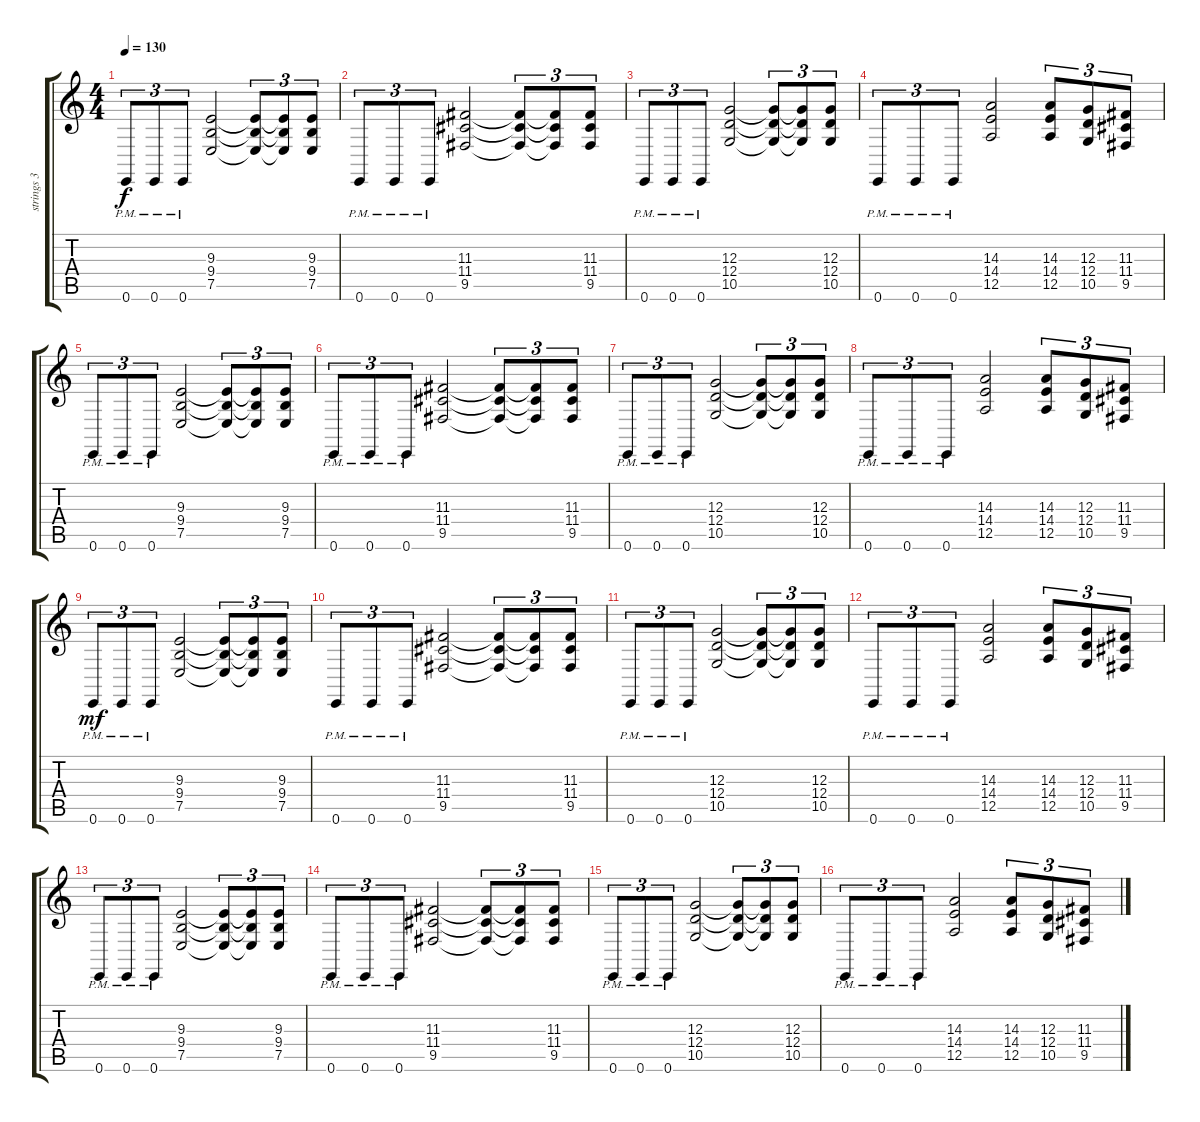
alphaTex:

\track ("strings 3" "strings 3") {instrument tremolostrings}
\staff {score tabs}
\tuning (E4 B3 G3 D3 A2 E2) {hide}
\ts (4 4)
\tempo 130
\clef g2
\ks c
0.6{pm}.8{tu (3 2) dy f} 0.6{pm}.8{tu (3 2)} 0.6{pm}.8{tu (3 2)} (9.3 9.4 7.5).2 (9.3{t} 9.4{t} 7.5{t}).8{tu (3 2)} (9.3{t} 9.4{t} 7.5{t}).8{tu (3 2)} (9.3 9.4 7.5).8{tu (3 2)} |
0.6{pm}.8{tu (3 2)} 0.6{pm}.8{tu (3 2)} 0.6{pm}.8{tu (3 2)} (11.3 11.4 9.5).2 (11.3{t} 11.4{t} 9.5{t}).8{tu (3 2)} (11.3{t} 11.4{t} 9.5{t}).8{tu (3 2)} (11.3 11.4 9.5).8{tu (3 2)} |
0.6{pm}.8{tu (3 2)} 0.6{pm}.8{tu (3 2)} 0.6{pm}.8{tu (3 2)} (12.3 12.4 10.5).2 (12.3{t} 12.4{t} 10.5{t}).8{tu (3 2)} (12.3{t} 12.4{t} 10.5{t}).8{tu (3 2)} (12.3 12.4 10.5).8{tu (3 2)} |
0.6{pm}.8{tu (3 2)} 0.6{pm}.8{tu (3 2)} 0.6{pm}.8{tu (3 2)} (14.3 14.4 12.5).2 (14.3 14.4 12.5).8{tu (3 2)} (12.3 12.4 10.5).8{tu (3 2)} (11.3 11.4 9.5).8{tu (3 2)} |
0.6{pm}.8{tu (3 2)} 0.6{pm}.8{tu (3 2)} 0.6{pm}.8{tu (3 2)} (9.3 9.4 7.5).2 (9.3{t} 9.4{t} 7.5{t}).8{tu (3 2)} (9.3{t} 9.4{t} 7.5{t}).8{tu (3 2)} (9.3 9.4 7.5).8{tu (3 2)} |
0.6{pm}.8{tu (3 2)} 0.6{pm}.8{tu (3 2)} 0.6{pm}.8{tu (3 2)} (11.3 11.4 9.5).2 (11.3{t} 11.4{t} 9.5{t}).8{tu (3 2)} (11.3{t} 11.4{t} 9.5{t}).8{tu (3 2)} (11.3 11.4 9.5).8{tu (3 2)} |
0.6{pm}.8{tu (3 2)} 0.6{pm}.8{tu (3 2)} 0.6{pm}.8{tu (3 2)} (12.3 12.4 10.5).2 (12.3{t} 12.4{t} 10.5{t}).8{tu (3 2)} (12.3{t} 12.4{t} 10.5{t}).8{tu (3 2)} (12.3 12.4 10.5).8{tu (3 2)} |
0.6{pm}.8{tu (3 2)} 0.6{pm}.8{tu (3 2)} 0.6{pm}.8{tu (3 2)} (14.3 14.4 12.5).2 (14.3 14.4 12.5).8{tu (3 2)} (12.3 12.4 10.5).8{tu (3 2)} (11.3 11.4 9.5).8{tu (3 2)} |
0.6{pm}.8{tu (3 2) dy mf} 0.6{pm}.8{tu (3 2)} 0.6{pm}.8{tu (3 2)} (9.3 9.4 7.5).2 (9.3{t} 9.4{t} 7.5{t}).8{tu (3 2)} (9.3{t} 9.4{t} 7.5{t}).8{tu (3 2)} (9.3 9.4 7.5).8{tu (3 2)} |
0.6{pm}.8{tu (3 2)} 0.6{pm}.8{tu (3 2)} 0.6{pm}.8{tu (3 2)} (11.3 11.4 9.5).2 (11.3{t} 11.4{t} 9.5{t}).8{tu (3 2)} (11.3{t} 11.4{t} 9.5{t}).8{tu (3 2)} (11.3 11.4 9.5).8{tu (3 2)} |
0.6{pm}.8{tu (3 2)} 0.6{pm}.8{tu (3 2)} 0.6{pm}.8{tu (3 2)} (12.3 12.4 10.5).2 (12.3{t} 12.4{t} 10.5{t}).8{tu (3 2)} (12.3{t} 12.4{t} 10.5{t}).8{tu (3 2)} (12.3 12.4 10.5).8{tu (3 2)} |
0.6{pm}.8{tu (3 2)} 0.6{pm}.8{tu (3 2)} 0.6{pm}.8{tu (3 2)} (14.3 14.4 12.5).2 (14.3 14.4 12.5).8{tu (3 2)} (12.3 12.4 10.5).8{tu (3 2)} (11.3 11.4 9.5).8{tu (3 2)} |
0.6{pm}.8{tu (3 2)} 0.6{pm}.8{tu (3 2)} 0.6{pm}.8{tu (3 2)} (9.3 9.4 7.5).2 (9.3{t} 9.4{t} 7.5{t}).8{tu (3 2)} (9.3{t} 9.4{t} 7.5{t}).8{tu (3 2)} (9.3 9.4 7.5).8{tu (3 2)} |
0.6{pm}.8{tu (3 2)} 0.6{pm}.8{tu (3 2)} 0.6{pm}.8{tu (3 2)} (11.3 11.4 9.5).2 (11.3{t} 11.4{t} 9.5{t}).8{tu (3 2)} (11.3{t} 11.4{t} 9.5{t}).8{tu (3 2)} (11.3 11.4 9.5).8{tu (3 2)} |
0.6{pm}.8{tu (3 2)} 0.6{pm}.8{tu (3 2)} 0.6{pm}.8{tu (3 2)} (12.3 12.4 10.5).2 (12.3{t} 12.4{t} 10.5{t}).8{tu (3 2)} (12.3{t} 12.4{t} 10.5{t}).8{tu (3 2)} (12.3 12.4 10.5).8{tu (3 2)} |
0.6{pm}.8{tu (3 2)} 0.6{pm}.8{tu (3 2)} 0.6{pm}.8{tu (3 2)} (14.3 14.4 12.5).2 (14.3 14.4 12.5).8{tu (3 2)} (12.3 12.4 10.5).8{tu (3 2)} (11.3 11.4 9.5).8{tu (3 2)}
